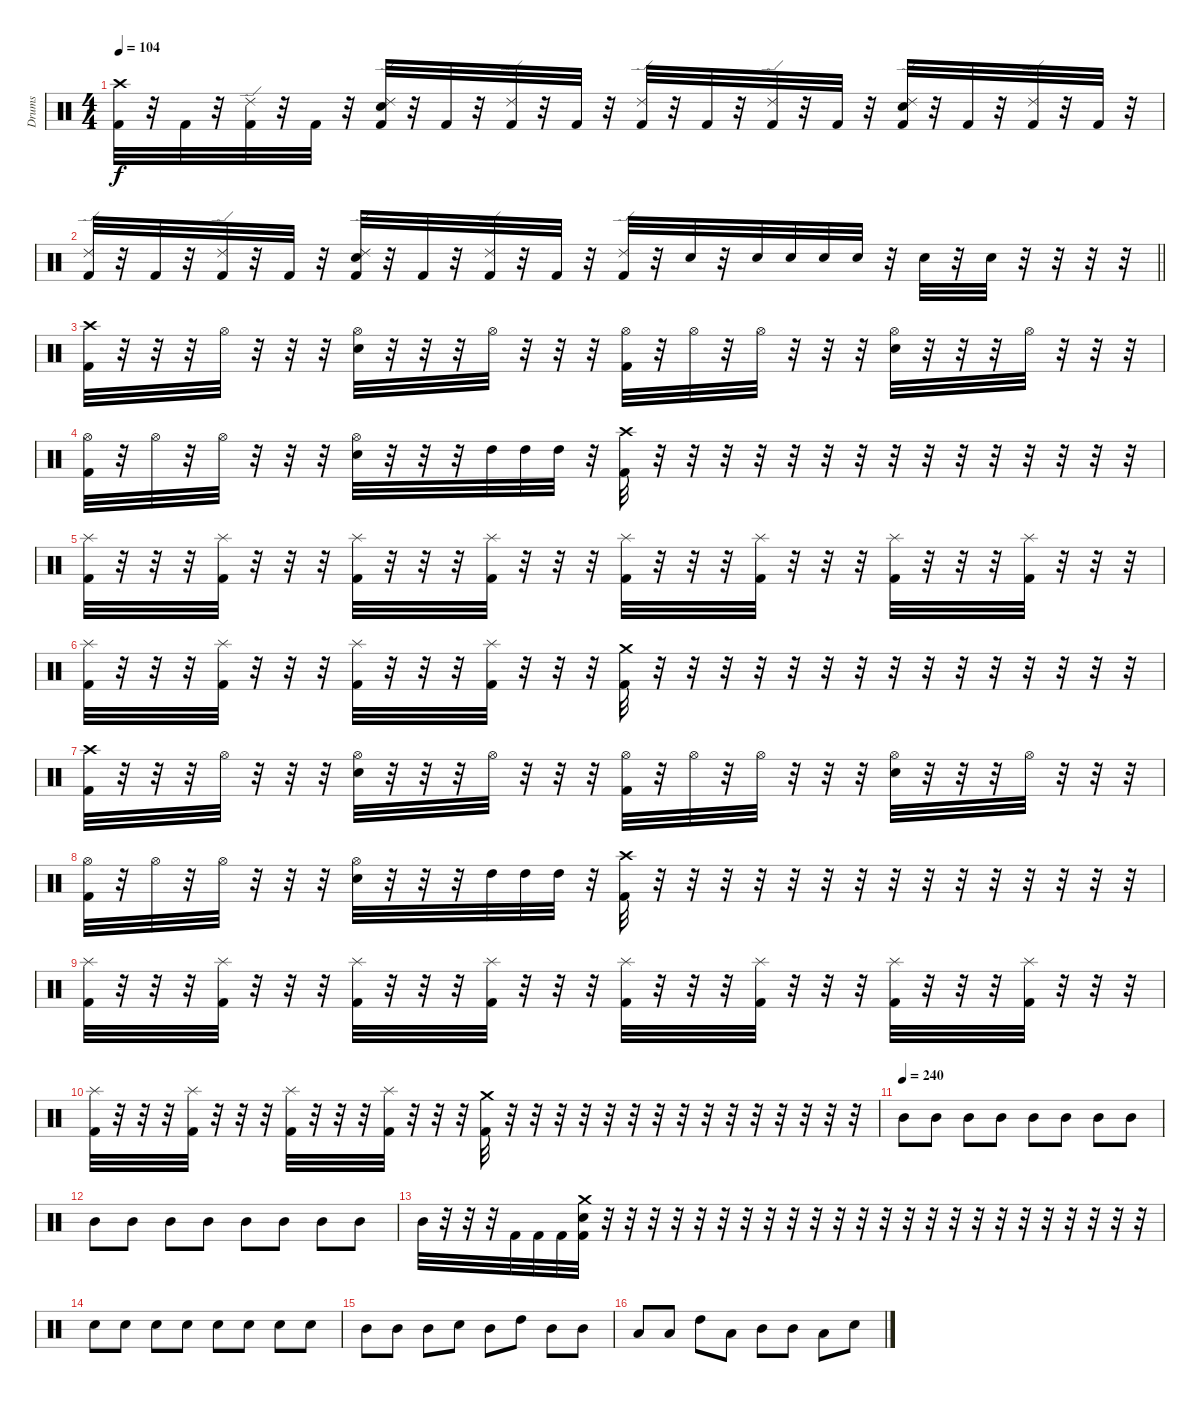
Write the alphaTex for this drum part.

\track ("Drums" "Drums") {instrument percussion}
\staff {score}
\articulation defaults
\ts (4 4)
\tempo 104
\clef neutral
\ks c
("Crash high (hit)" "Kick (hit) 2").32{dy f} r.32 "Kick (hit) 2".32 r.32 ("Ride (edge) 2" "Kick (hit) 2").32 r.32 "Kick (hit) 2".32 r.32 ("Ride (edge) 2" "Snare (hit) 2" "Kick (hit) 2").32 r.32 "Kick (hit) 2".32 r.32 ("Ride (edge) 2" "Kick (hit) 2").32 r.32 "Kick (hit) 2".32 r.32 ("Ride (edge) 2" "Kick (hit) 2").32 r.32 "Kick (hit) 2".32 r.32 ("Ride (edge) 2" "Kick (hit) 2").32 r.32 "Kick (hit) 2".32 r.32 ("Ride (edge) 2" "Snare (hit) 2" "Kick (hit) 2").32 r.32 "Kick (hit) 2".32 r.32 ("Ride (edge) 2" "Kick (hit) 2").32 r.32 "Kick (hit) 2".32 r.32 |
\barLineRight lightlight
("Ride (edge) 2" "Kick (hit) 2").32 r.32 "Kick (hit) 2".32 r.32 ("Ride (edge) 2" "Kick (hit) 2").32 r.32 "Kick (hit) 2".32 r.32 ("Ride (edge) 2" "Snare (hit) 2" "Kick (hit) 2").32 r.32 "Kick (hit) 2".32 r.32 ("Ride (edge) 2" "Kick (hit) 2").32 r.32 "Kick (hit) 2".32 r.32 ("Ride (edge) 2" "Kick (hit) 2").32 r.32 "Snare (hit) 2".32 r.32 "Snare (hit) 2".32 "Snare (hit) 2".32 "Snare (hit) 2".32 "Snare (hit) 2".32 r.32 "Snare (hit) 2".32 r.32 "Snare (hit) 2".32 r.32 r.32 r.32 r.32 |
("Crash high (hit)" "Kick (hit) 2").32 r.32 r.32 r.32 "Hi-Hat (open)".32 r.32 r.32 r.32 ("Hi-Hat (open)" "Snare (hit) 2").32 r.32 r.32 r.32 "Hi-Hat (open)".32 r.32 r.32 r.32 ("Hi-Hat (open)" "Kick (hit) 2").32 r.32 "Hi-Hat (open)".32 r.32 "Hi-Hat (open)".32 r.32 r.32 r.32 ("Hi-Hat (open)" "Snare (hit) 2").32 r.32 r.32 r.32 "Hi-Hat (open)".32 r.32 r.32 r.32 |
("Hi-Hat (open)" "Kick (hit) 2").32 r.32 "Hi-Hat (open)".32 r.32 "Hi-Hat (open)".32 r.32 r.32 r.32 ("Hi-Hat (open)" "Snare (hit) 2").32 r.32 r.32 r.32 "High Tom (hit)".32 "High Tom (hit)".32 "High Tom (hit)".32 r.32 ("Crash high (hit)" "Kick (hit) 2").32 r.32 r.32 r.32 r.32 r.32 r.32 r.32 r.32 r.32 r.32 r.32 r.32 r.32 r.32 r.32 |
("Splash (hit)" "Kick (hit) 2").32 r.32 r.32 r.32 ("Splash (hit)" "Kick (hit) 2").32 r.32 r.32 r.32 ("Splash (hit)" "Kick (hit) 2").32 r.32 r.32 r.32 ("Splash (hit)" "Kick (hit) 2").32 r.32 r.32 r.32 ("Splash (hit)" "Kick (hit) 2").32 r.32 r.32 r.32 ("Splash (hit)" "Kick (hit) 2").32 r.32 r.32 r.32 ("Splash (hit)" "Kick (hit) 2").32 r.32 r.32 r.32 ("Splash (hit)" "Kick (hit) 2").32 r.32 r.32 r.32 |
("Splash (hit)" "Kick (hit) 2").32 r.32 r.32 r.32 ("Splash (hit)" "Kick (hit) 2").32 r.32 r.32 r.32 ("Splash (hit)" "Kick (hit) 2").32 r.32 r.32 r.32 ("Splash (hit)" "Kick (hit) 2").32 r.32 r.32 r.32 ("Crash medium (hit)" "Kick (hit) 2").32 r.32 r.32 r.32 r.32 r.32 r.32 r.32 r.32 r.32 r.32 r.32 r.32 r.32 r.32 r.32 |
("Crash high (hit)" "Kick (hit) 2").32 r.32 r.32 r.32 "Hi-Hat (open)".32 r.32 r.32 r.32 ("Hi-Hat (open)" "Snare (hit) 2").32 r.32 r.32 r.32 "Hi-Hat (open)".32 r.32 r.32 r.32 ("Hi-Hat (open)" "Kick (hit) 2").32 r.32 "Hi-Hat (open)".32 r.32 "Hi-Hat (open)".32 r.32 r.32 r.32 ("Hi-Hat (open)" "Snare (hit) 2").32 r.32 r.32 r.32 "Hi-Hat (open)".32 r.32 r.32 r.32 |
("Hi-Hat (open)" "Kick (hit) 2").32 r.32 "Hi-Hat (open)".32 r.32 "Hi-Hat (open)".32 r.32 r.32 r.32 ("Hi-Hat (open)" "Snare (hit) 2").32 r.32 r.32 r.32 "High Tom (hit)".32 "High Tom (hit)".32 "High Tom (hit)".32 r.32 ("Crash high (hit)" "Kick (hit) 2").32 r.32 r.32 r.32 r.32 r.32 r.32 r.32 r.32 r.32 r.32 r.32 r.32 r.32 r.32 r.32 |
("Splash (hit)" "Kick (hit) 2").32 r.32 r.32 r.32 ("Splash (hit)" "Kick (hit) 2").32 r.32 r.32 r.32 ("Splash (hit)" "Kick (hit) 2").32 r.32 r.32 r.32 ("Splash (hit)" "Kick (hit) 2").32 r.32 r.32 r.32 ("Splash (hit)" "Kick (hit) 2").32 r.32 r.32 r.32 ("Splash (hit)" "Kick (hit) 2").32 r.32 r.32 r.32 ("Splash (hit)" "Kick (hit) 2").32 r.32 r.32 r.32 ("Splash (hit)" "Kick (hit) 2").32 r.32 r.32 r.32 |
("Splash (hit)" "Kick (hit) 2").32 r.32 r.32 r.32 ("Splash (hit)" "Kick (hit) 2").32 r.32 r.32 r.32 ("Splash (hit)" "Kick (hit) 2").32 r.32 r.32 r.32 ("Splash (hit)" "Kick (hit) 2").32 r.32 r.32 r.32 ("Crash medium (hit)" "Kick (hit) 2").32 r.32 r.32 r.32 r.32 r.32 r.32 r.32 r.32 r.32 r.32 r.32 r.32 r.32 r.32 r.32 |
\tempo (240)
"Mid Tom (hit)".8 "Mid Tom (hit)".8 "Mid Tom (hit)".8 "Mid Tom (hit)".8 "Mid Tom (hit)".8 "Mid Tom (hit)".8 "Mid Tom (hit)".8 "Mid Tom (hit)".8 |
"Mid Tom (hit)".8 "Mid Tom (hit)".8 "Mid Tom (hit)".8 "Mid Tom (hit)".8 "Mid Tom (hit)".8 "Mid Tom (hit)".8 "Mid Tom (hit)".8 "Mid Tom (hit)".8 |
"Mid Tom (hit)".32 r.32 r.32 r.32 "Kick (hit) 2".32 "Kick (hit) 2".32 "Kick (hit) 2".32 ("Crash medium (hit)" "Snare (hit) 2" "Kick (hit) 2").32 r.32 r.32 r.32 r.32 r.32 r.32 r.32 r.32 r.32 r.32 r.32 r.32 r.32 r.32 r.32 r.32 r.32 r.32 r.32 r.32 r.32 r.32 r.32 r.32 |
"Snare (hit) 2".8 "Snare (hit) 2".8 "Snare (hit) 2".8 "Snare (hit) 2".8 "Snare (hit) 2".8 "Snare (hit) 2".8 "Snare (hit) 2".8 "Snare (hit) 2".8 |
"Mid Tom (hit)".8 "Mid Tom (hit)".8 "Mid Tom (hit)".8 "Snare (hit) 2".8 "Mid Tom (hit)".8 "High Tom (hit)".8 "Mid Tom (hit)".8 "Mid Tom (hit)".8 |
"Low Tom (hit)".8 "Low Tom (hit)".8 "High Tom (hit)".8 "Low Tom (hit)".8 "Mid Tom (hit)".8 "Mid Tom (hit)".8 "Low Tom (hit)".8 "Snare (hit) 2".8
